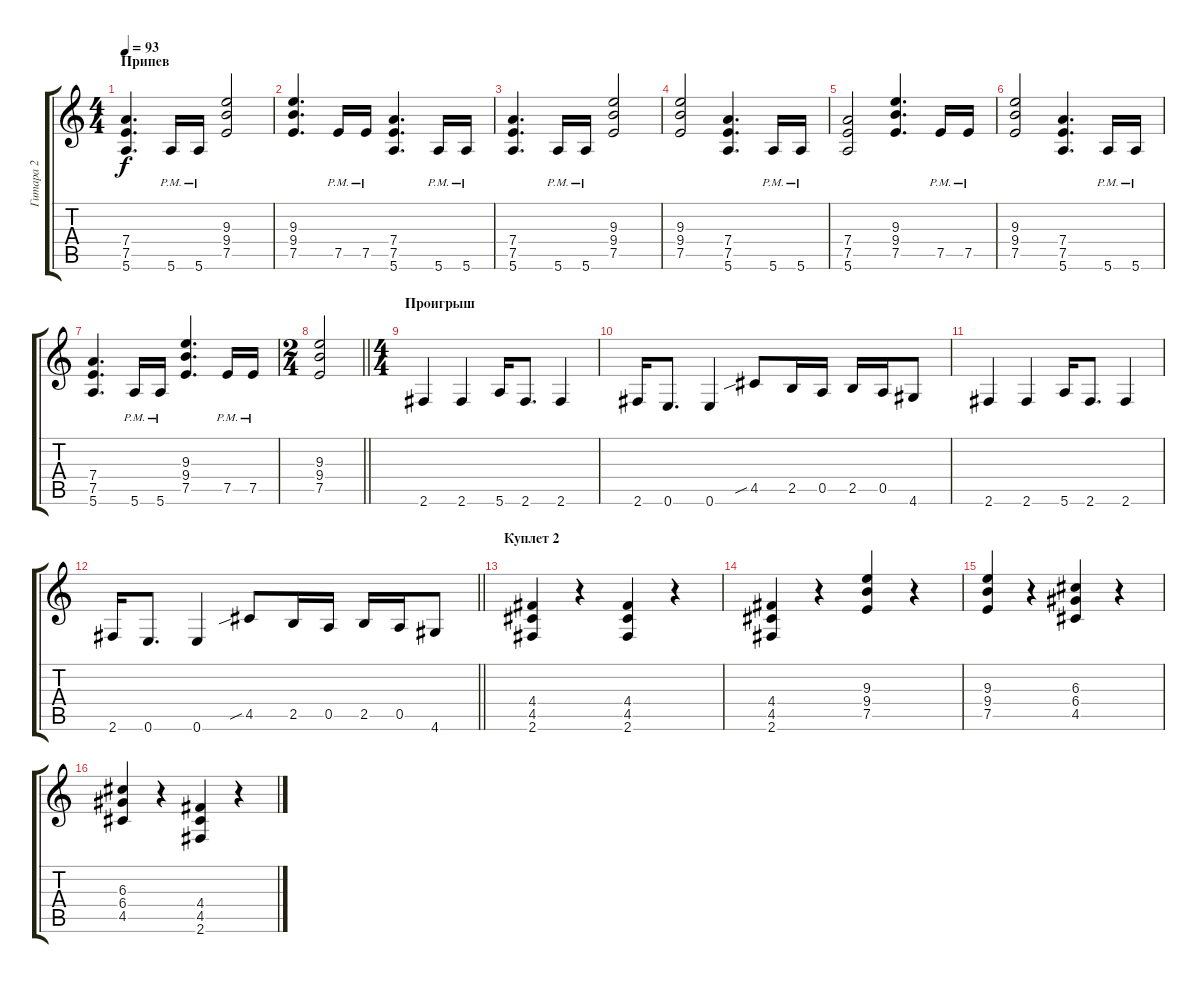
\track ("Гитара 2" "Гитара 2") {instrument overdrivenguitar}
\staff {score tabs}
\tuning (E4 B3 G3 D3 A2 E2) {hide}
\ts (4 4)
\section ("" "Припев")
\tempo 93
\clef g2
\ks c
(7.4 7.5 5.6).4{d dy f} 5.6{pm}.16 5.6{pm}.16 (9.3 9.4 7.5).2 |
(9.3 9.4 7.5).4{d} 7.5{pm}.16 7.5{pm}.16 (7.4 7.5 5.6).4{d} 5.6{pm}.16 5.6{pm}.16 |
(7.4 7.5 5.6).4{d} 5.6{pm}.16 5.6{pm}.16 (9.3 9.4 7.5).2 |
(9.3 9.4 7.5).2 (7.4 7.5 5.6).4{d} 5.6{pm}.16 5.6{pm}.16 |
(7.4 7.5 5.6).2 (9.3 9.4 7.5).4{d} 7.5{pm}.16 7.5{pm}.16 |
(9.3 9.4 7.5).2 (7.4 7.5 5.6).4{d} 5.6{pm}.16 5.6{pm}.16 |
(7.4 7.5 5.6).4{d} 5.6{pm}.16 5.6{pm}.16 (9.3 9.4 7.5).4{d} 7.5{pm}.16 7.5{pm}.16 |
\ts (2 4)
\barLineRight lightlight
(9.3 9.4 7.5).2 |
\ts (4 4)
\section ("" "Проигрыш")
2.6.4 2.6.4 5.6.16 2.6.8{d} 2.6.4 |
2.6.16 0.6.8{d} 0.6.4 4.5{sib}.8 2.5.16 0.5.16 2.5.16 0.5.16 4.6.8 |
2.6.4 2.6.4 5.6.16 2.6.8{d} 2.6.4 |
\barLineRight lightlight
2.6.16 0.6.8{d} 0.6.4 4.5{sib}.8 2.5.16 0.5.16 2.5.16 0.5.16 4.6.8 |
\section ("" "Куплет 2")
(4.4 4.5 2.6).4 r.4 (4.4 4.5 2.6).4 r.4 |
(4.4 4.5 2.6).4 r.4 (9.3 9.4 7.5).4 r.4 |
(9.3 9.4 7.5).4 r.4 (6.3 6.4 4.5).4 r.4 |
(6.3 6.4 4.5).4 r.4 (4.4 4.5 2.6).4 r.4
